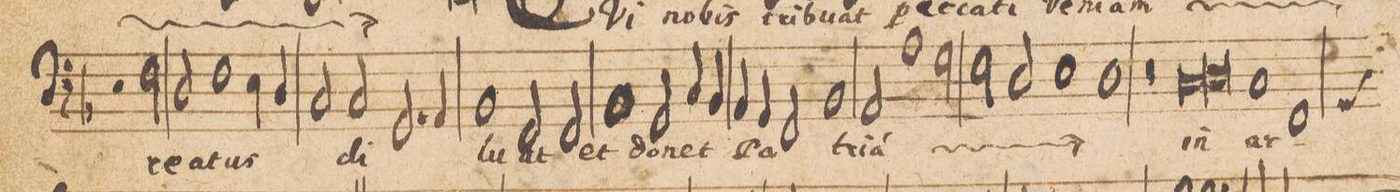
**kern	**text	**text
*I"BASSVS.	*	*
*clefF4	*	*
*k[b-]	*	*
*met(c|)	*	*
*M2/1	*	*
2r	.	.
2F\	re-	.
2D/	-a-	.
1F\	-tus	.
=99-	=99-	=99-
4E\	.	.
4D/	.	.
2C/	.	.
2C/	di-	.
=100-	=100-	=100-
2.GG/	.	.
4AA/	.	.
1BB-	-lu-	.
=101-	=101-	=101-
2FF/	-at	.
2FF/	et	.
1BB-	do-	.
=102-	=102-	=102-
2GG/	-net	.
4C/	.	.
4BB-/	.	.
4AA/	.	.
4GG/	.	.
2FF/	Pa-	.
=103-	=103-	=103-
1BB-	-tri-	.
2AA/	-(am)	.
*	*ij	*
1A\	et	.
=104-	=104-	=104-
2G\	do-	.
2F\	-net	.
2D/	Pa-	.
=105-	=105-	=105-
1E	-tri-	.
1D	-(am)	.
*	*Xij	*
=106-	=106-	=106-
0r	.	.
=107-	=107-	=107-
*lig	*	*
1C	in	.
1D	.	.
*Xlig	*	*
=108-	=108-	=108-
1C	ar-	.
*custos:G	*	*
1FF	.	.
=109-	=109-	=109-
*-	*-	*-
